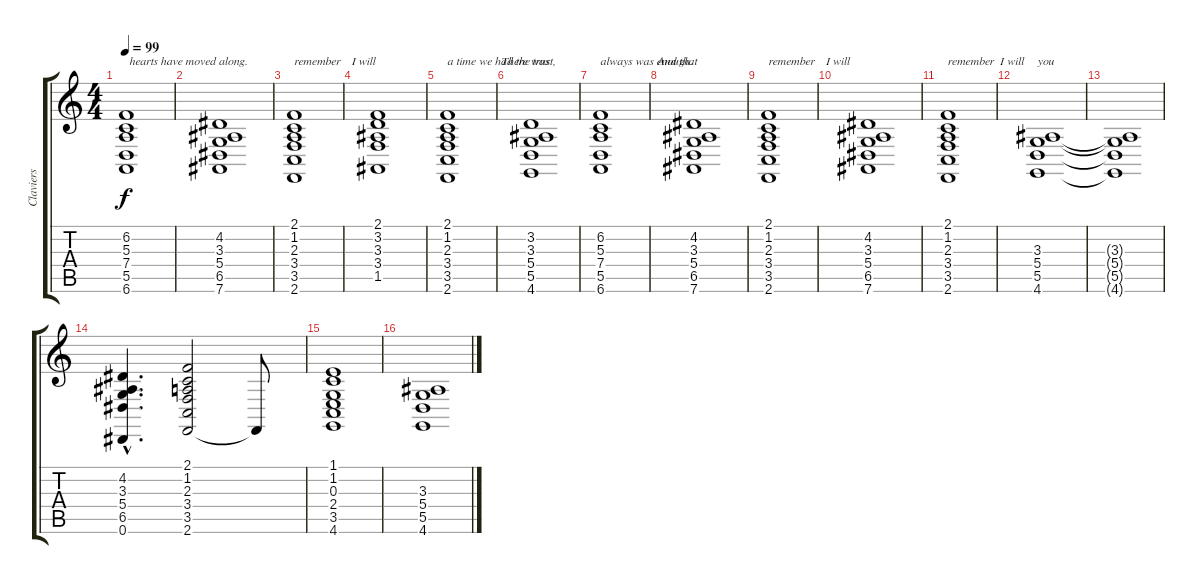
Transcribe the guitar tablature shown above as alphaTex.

\track ("Claviers" "Claviers") {instrument synthstrings2}
\staff {score tabs}
\tuning (Eb4 B3 G3 D3 A2 Eb2) {hide}
\ts (4 4)
\tempo 99
\clef g2
\ks c
(6.2 5.3 7.4 5.5 6.6).1{txt " hearts have moved along." dy f} |
(4.2 3.3 5.4 6.5 7.6).1{txt "                                            I will"} |
(2.1 1.2 2.3 3.4 3.5 2.6).1{txt "remember"} |
(2.1 3.2 3.3 3.4 1.5).1{txt "                                         There was"} |
(2.1 1.2 2.3 3.4 3.5 2.6).1{txt "a time we had the trust,"} |
(3.2 3.3 5.4 5.5 4.6).1{txt "                                          And that"} |
(6.2 5.3 7.4 5.5 6.6).1{txt "always was enough."} |
(4.2 3.3 5.4 6.5 7.6).1{txt "                                            I will"} |
(2.1 1.2 2.3 3.4 3.5 2.6).1{txt "remember"} |
(4.2 3.3 5.4 6.5 7.6).1{txt "                                            I will"} |
(2.1 1.2 2.3 3.4 3.5 2.6).1{txt "remember"} |
(3.3 5.4 5.5 4.6).1{txt "you"} |
(3.3{t} 5.4{t} 5.5{t} 4.6{t}).1 |
(4.2{hac} 3.3{hac} 5.4{hac} 6.5{hac} 0.6{hac}).4{d} (2.1 1.2 2.3 3.4 3.5 2.6).2 2.6{t}.8 |
(1.1 1.2 0.3 2.4 3.5 4.6).1 |
(3.3 5.4 5.5 4.6).1
